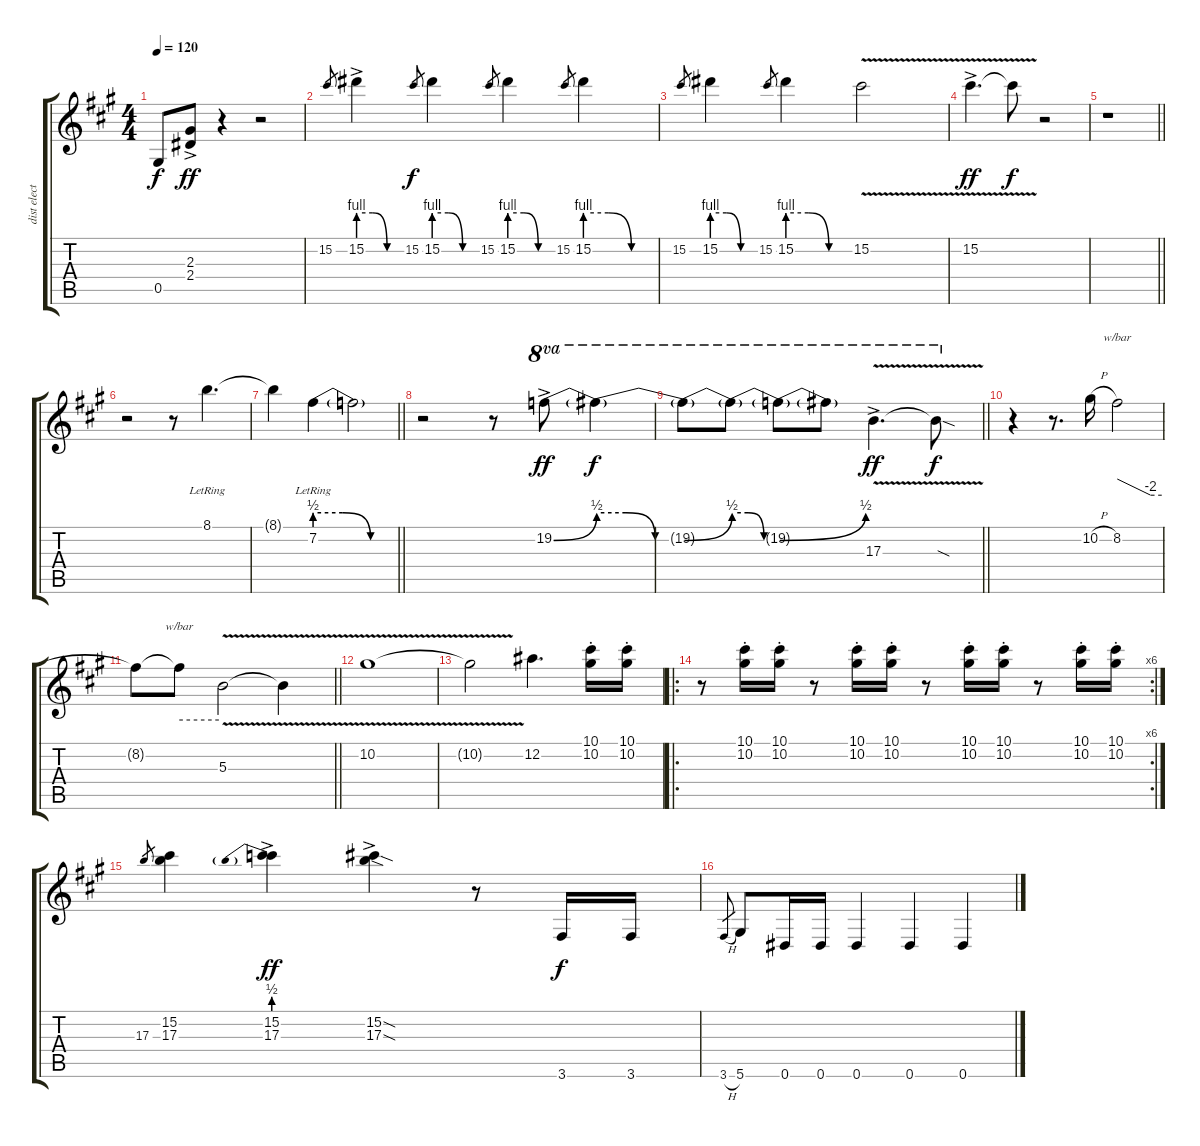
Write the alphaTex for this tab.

\track ("dist electric (see performance notes)" "dist elect") {instrument overdrivenguitar}
\staff {score tabs}
\tuning (Eb4 Bb3 Gb3 Db3 Ab2 Eb2) {hide}
\ts (4 4)
\tempo 120
\clef g2
\ks a
0.5.8{dy f} (2.3{ac} 2.4{ac}).8{dy ff} r.4 r.2 |
15.2.8{gr} 15.2{be (custom 0 4 20 4 40 0 60 0) ac}.4 15.2.8{gr dy f} 15.2{be (custom 0 4 20 4 40 0 60 0)}.4 15.2.8{gr} 15.2{be (custom 0 4 20 4 40 0 60 0)}.4 15.2.8{gr} 15.2{be (custom 0 4 20 4 40 0 60 0)}.4 |
15.2.8{gr} 15.2{be (custom 0 4 20 4 40 0 60 0)}.4 15.2.8{gr} 15.2{be (custom 0 4 20 4 40 0 60 0)}.4 15.2{v}.2 |
15.2{v ac}.4{d dy ff} 15.2{v t}.8{dy f} r.2 |
\barLineRight lightlight
r.1 |
r.2 r.8 8.1{lr}.4{d} |
\barLineRight lightlight
8.1{t}.4 7.2{be (custom 0 2 20 2 40 0 60 0) lr}.4 7.2{t}.2 |
r.2 r.8 19.2{be (bend 0 0 60 2) ac}.8{ot 8va dy ff} 19.2{be (custom 0 2 20 2 40 0 60 0) t}.4{ot 8va dy f} |
\barLineRight lightlight
19.2{be (bend 0 0 60 2) t}.8{ot 8va} 19.2{be (custom 0 2 20 2 40 0 60 0) t}.8{ot 8va} 19.2{be (bend 0 0 60 2) t}.8{ot 8va} 19.2{t}.8{ot 8va} 17.3{v ac}.4{d ot 8va dy ff} 17.3{sod t}.8{ot 8va dy f} |
r.4 r.8{d} 10.2{h}.16 8.2.2{tbe (custom default 0 0 45 -8 60 -8)} |
\barLineRight lightlight
8.2{t}.8 8.2{t}.8{tbe (hold default 0 0 60 0)} 5.3{v}.2 5.3{v t}.4 |
10.2{v}.1 |
10.2{v t}.2 12.2.4{d} (10.1{st} 10.2{st}).16 (10.1{st} 10.2{st}).16 |
\ro
\rc 6
r.8 (10.1{st} 10.2{st}).16 (10.1{st} 10.2{st}).16 r.8 (10.1{st} 10.2{st}).16 (10.1{st} 10.2{st}).16 r.8 (10.1{st} 10.2{st}).16 (10.1{st} 10.2{st}).16 r.8 (10.1{st} 10.2{st}).16 (10.1{st} 10.2{st}).16 |
17.3.8{gr} (15.2 17.3).4 (15.2{ac} 17.3{be (prebend 0 2 60 2) ac}).4{dy ff} (15.2{sod ac} 17.3{sod ac}).4 r.8 3.6.16{dy f} 3.6.16 |
3.6{h}.8{gr} 5.6.8 0.6.16 0.6.16 0.6.4 0.6.4 0.6.4
